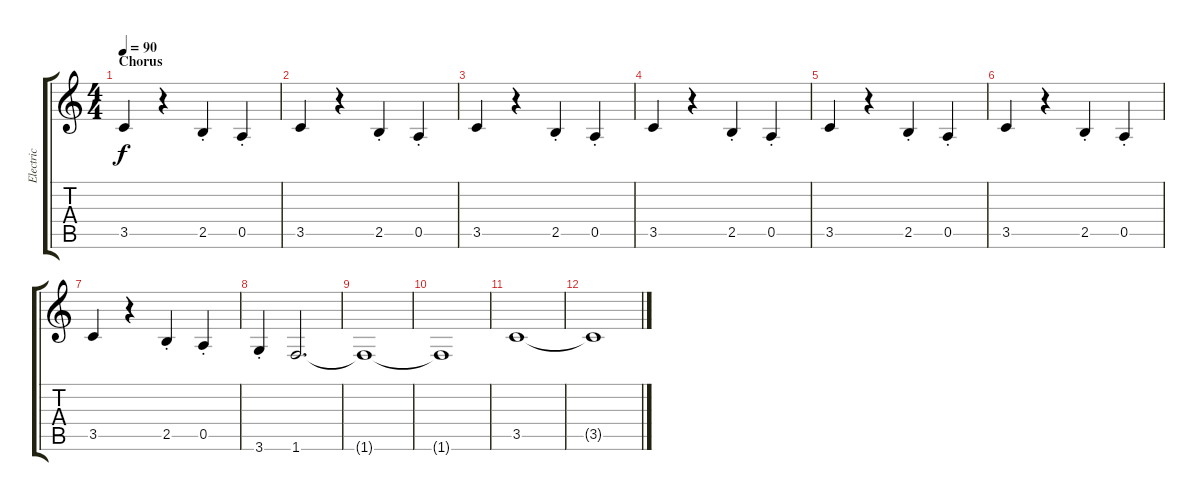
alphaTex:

\track ("Electric" "Electric") {instrument overdrivenguitar}
\staff {score tabs}
\tuning (E4 B3 G3 D3 A2 E2) {hide}
\ts (4 4)
\section ("" "Chorus")
\tempo 90
\clef g2
\ks c
3.5.4{dy f} r.4 2.5{st}.4 0.5{st}.4 |
3.5.4 r.4 2.5{st}.4 0.5{st}.4 |
3.5.4 r.4 2.5{st}.4 0.5{st}.4 |
3.5.4 r.4 2.5{st}.4 0.5{st}.4 |
3.5.4 r.4 2.5{st}.4 0.5{st}.4 |
3.5.4 r.4 2.5{st}.4 0.5{st}.4 |
3.5.4 r.4 2.5{st}.4 0.5{st}.4 |
3.6{st}.4 1.6.2{d} |
1.6{t}.1 |
1.6{t}.1 |
3.5.1 |
3.5{t}.1
